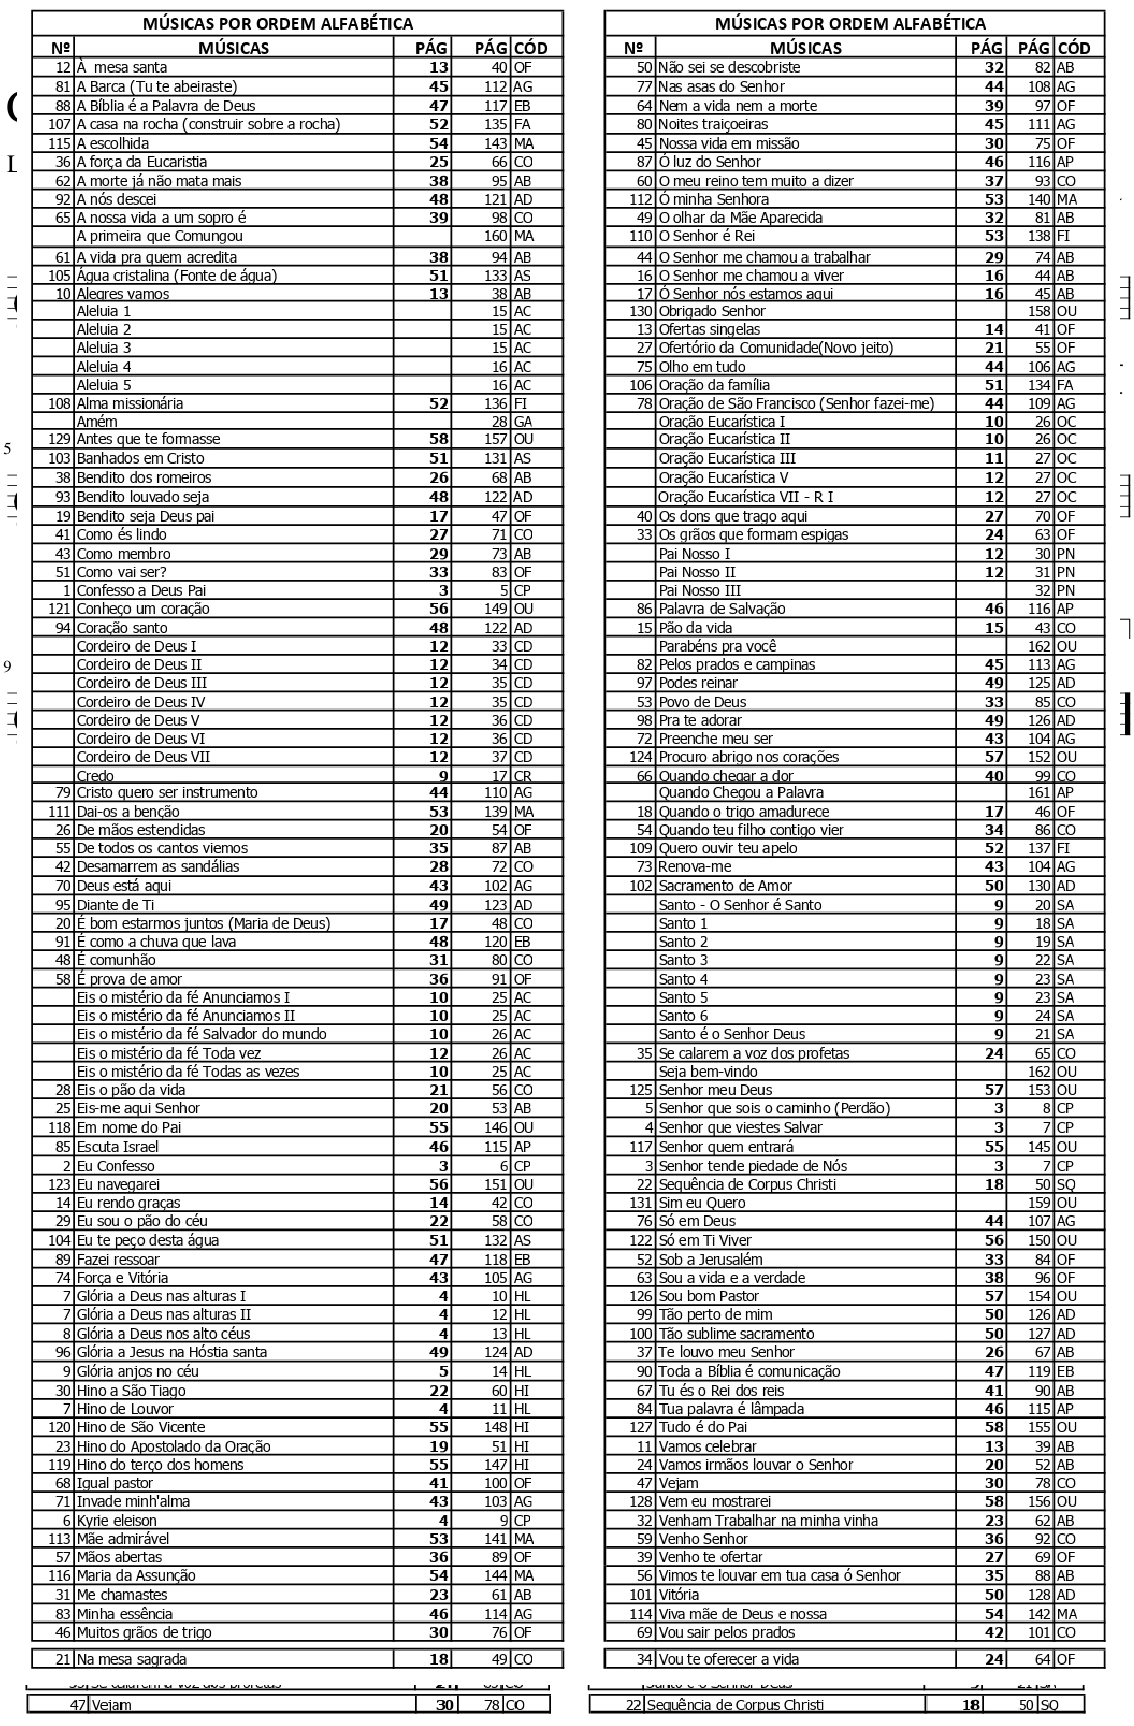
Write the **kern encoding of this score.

**kern	**text	**text	**harte
*part1	*part1	*part1	*part1
*staff1	*staff1	*staff1	*
*I"Voz	*	*	*
*I'Vo.	*	*	*
*clefG2	*	*	*
*k[f#c#]	*	*	*
*M4/4	*	*	*
*met(c)	*	*	*
*MM80	*	*	*
=1	=1	=1	=1
!LO:TX:a:t=Confesso a Deus	!	!	!
!LO:TX:a:t=Letra&colon; Inspirada no Missal	!	!	!
!LO:TX:a:t=Música&colon; Flávio Luiz J. Ferreira	!	!	!LO:H:kt=7
8r	.	.	A:7
!	!LO:LY:b	!LO:LY:b	!
8A/	1. Con-	2. E	.
!	!LO:LY:b	!LO:LY:b	!
8B/L	-fes-	pe-	.
!	!LO:LY:b	!LO:LY:b	!
8c#/J	-so a	-ço à	.
=2	=2	=2	=2
!	!LO:LY:b	!LO:LY:b	!
4d/	Deus,	Vir-	D:maj
!	!LO:LY:b	!LO:LY:b	!
[8d/L	Pai	-gem	.
!	!	!LO:LY:b	!
8d/J]	.	Ma-	.
!	!LO:LY:b	!LO:LY:b	!
8d/L	to-	-ri-	.
!	!LO:LY:b	!LO:LY:b	!
8c#/	-do	-a, aos	.
!	!LO:LY:b	!LO:LY:b	!
8d/	po-	san-	.
!	!LO:LY:b	!LO:LY:b	!
8e/J	-de-	-tos e	.
=3	=3	=3	=3
!	!LO:LY:b	!LO:LY:b	!LO:H:kt=7
4d/	-ro-	an-	A:7
!	!LO:LY:b	!LO:LY:b	!
4c#/	-so,	-jos,	.
8r	.	.	.
!	!LO:LY:b	!LO:LY:b	!
8A/	e a	e a	.
!	!LO:LY:b	!LO:LY:b	!
8e/L	vós,	vós,	.
!	!LO:LY:b	!LO:LY:b	!
8f#/J	ir-	ir-	.
=4	=4	=4	=4
!	!LO:LY:b	!LO:LY:b	!LO:H:kt=m7
[4g/	-mãos,	-mãos,	E:min7
8g/L]	.	.	.
!	!LO:LY:b	!LO:LY:b	!
8f#/J	con-	eu	.
!	!LO:LY:b	!LO:LY:b	!LO:H:kt=7
8g/L	-fes-	pe-	A:7
!	!LO:LY:b	!LO:LY:b	!
8f#/	-so	-ço	.
!	!LO:LY:b	!LO:LY:b	!
8g/	que	que	.
!	!LO:LY:b	!LO:LY:b	!
8a/J	pe-	ro-	.
!!LO:LB:g=z
=5	=5	=5	=5
!	!LO:LY:b	!LO:LY:b	!
[2f#/	-quei,	-gueis	D:maj
!	!	!	!LO:H:kt=m
8f#/L]	.	.	A:min
!	!LO:LY:b	!LO:LY:b	!
8d/	por	a	.
!	!LO:LY:b	!LO:LY:b	!LO:H:kt=7
8f#/	pen-	Deus,	D:7
!	!LO:LY:b	!LO:LY:b	!
8a/J	-sa-	que é	.
=6	=6	=6	=6
!	!LO:LY:b	!LO:LY:b	!
4b\	-men-	Pai	G:maj
!	!LO:LY:b	!LO:LY:b	!
8b/L	-tos,	po-	.
!	!LO:LY:b	!LO:LY:b	!
8a/J	pa-	-de-	.
!	!LO:LY:b	!LO:LY:b	!LO:H:kt=m
4a/	-la-	-ro-	E:min
!	!LO:LY:b	!LO:LY:b	!
4g/	-vras,	-so,	.
=7	=7	=7	=7
!	!LO:LY:b	!LO:LY:b	!LO:H:kt=7
8f#/L	a-	pa-	F#:7
!	!LO:LY:b	!LO:LY:b	!
8e/	-tos	-ra	.
!	!LO:LY:b	!LO:LY:b	!
8g/	e o-	per-	.
!	!LO:LY:b	!LO:LY:b	!
8f#/J	-mis-	-do-	.
!	!LO:LY:b	!LO:LY:b	!LO:H:kt=m
8d/L	-sões,	-ar	B:min
!	!LO:LY:b	!LO:LY:b	!
8d/	por	a	.
!	!LO:LY:b	!LO:LY:b	!
8e/	mi-	mi-	.
!	!LO:LY:b	!LO:LY:b	!
8f#/J	-nha	-nha	.
=8	=8	=8	=8
!	!LO:LY:b	!LO:LY:b	!LO:H:kt=7
4f#/	cul-	cul-	E:7
!	!LO:LY:b	!LO:LY:b	!
4e/	-pa,	-pa,	.
8r	.	.	.
!	!LO:LY:b	!LO:LY:b	!
8B/	tão	tão	.
!	!LO:LY:b	!LO:LY:b	!
8e/L	gran-	gran-	.
!	!LO:LY:b	!LO:LY:b	!
8d/J	-de	-de	.
!!LO:LB:g=z
=9	=9	=9	=9
!	!LO:LY:b	!LO:LY:b	!
4d/	cul-	cul-	A:maj
!	!LO:LY:b	!LO:LY:b	!
4c#/	-pa.	-pa.	.
!LO:TX:b:t=Refr.&colon;	!	!	!LO:H:kt=7
4r	.	.	D:7
8r	.	.	.
!	!LO:LY:b	!	!
8d/	Pie-	.	.
=10!|:	=10!|:	=10!|:	=10!|:
!	!LO:LY:b	!	!
4b\	-da-	.	G:maj
!	!LO:LY:b	!	!
8b/L	-de,	.	.
!	!LO:LY:b	!	!
8a/J	Se-	.	.
!	!LO:LY:b	!	!
4.b\	-nhor,	.	.
!	!LO:LY:b	!	!
8cc#\	pie-	.	.
=11	=11	=11	=11
!	!LO:LY:b	!	!LO:H:kt=m
(8dd\L	-da-	.	B:min
8cc#\)	.	.	.
!	!LO:LY:b	!	!
8b\	-de,	.	.
!	!LO:LY:b	!	!
8a\J	Se-	.	.
!	!LO:LY:b	!	!LO:H:kt=m
4.f#/	-nhor,	.	F#:min
!	!LO:LY:b	!	!
8f#/	pie-	.	.
=12	=12	=12	=12
!	!LO:LY:b	!	!
(8g/L	-da-	.	G:maj
8f#/J)	.	.	.
!	!LO:LY:b	!	!
[4d/	-de	.	.
!	!	!	!LO:H:kt=7
4d/]	.	.	A:7
!	!LO:LY:b	!	!
4e/	de	.	.
=13	=13	=13	=13
!	!LO:LY:b	!	!LO:H:kt=m7
[2a/	nós!	.	A:min7
!	!	!	!LO:H:kt=7
4a/]	.	.	D:7
8r	.	.	.
!	!LO:LY:b	!	!
8d/	Pie-	.	.
=14:|!	=14:|!	=14:|!	=14:|!
!	!LO:LY:b	!	!
2d/	-nós!	.	D:maj
==	==	==	==
*-	*-	*-	*-
